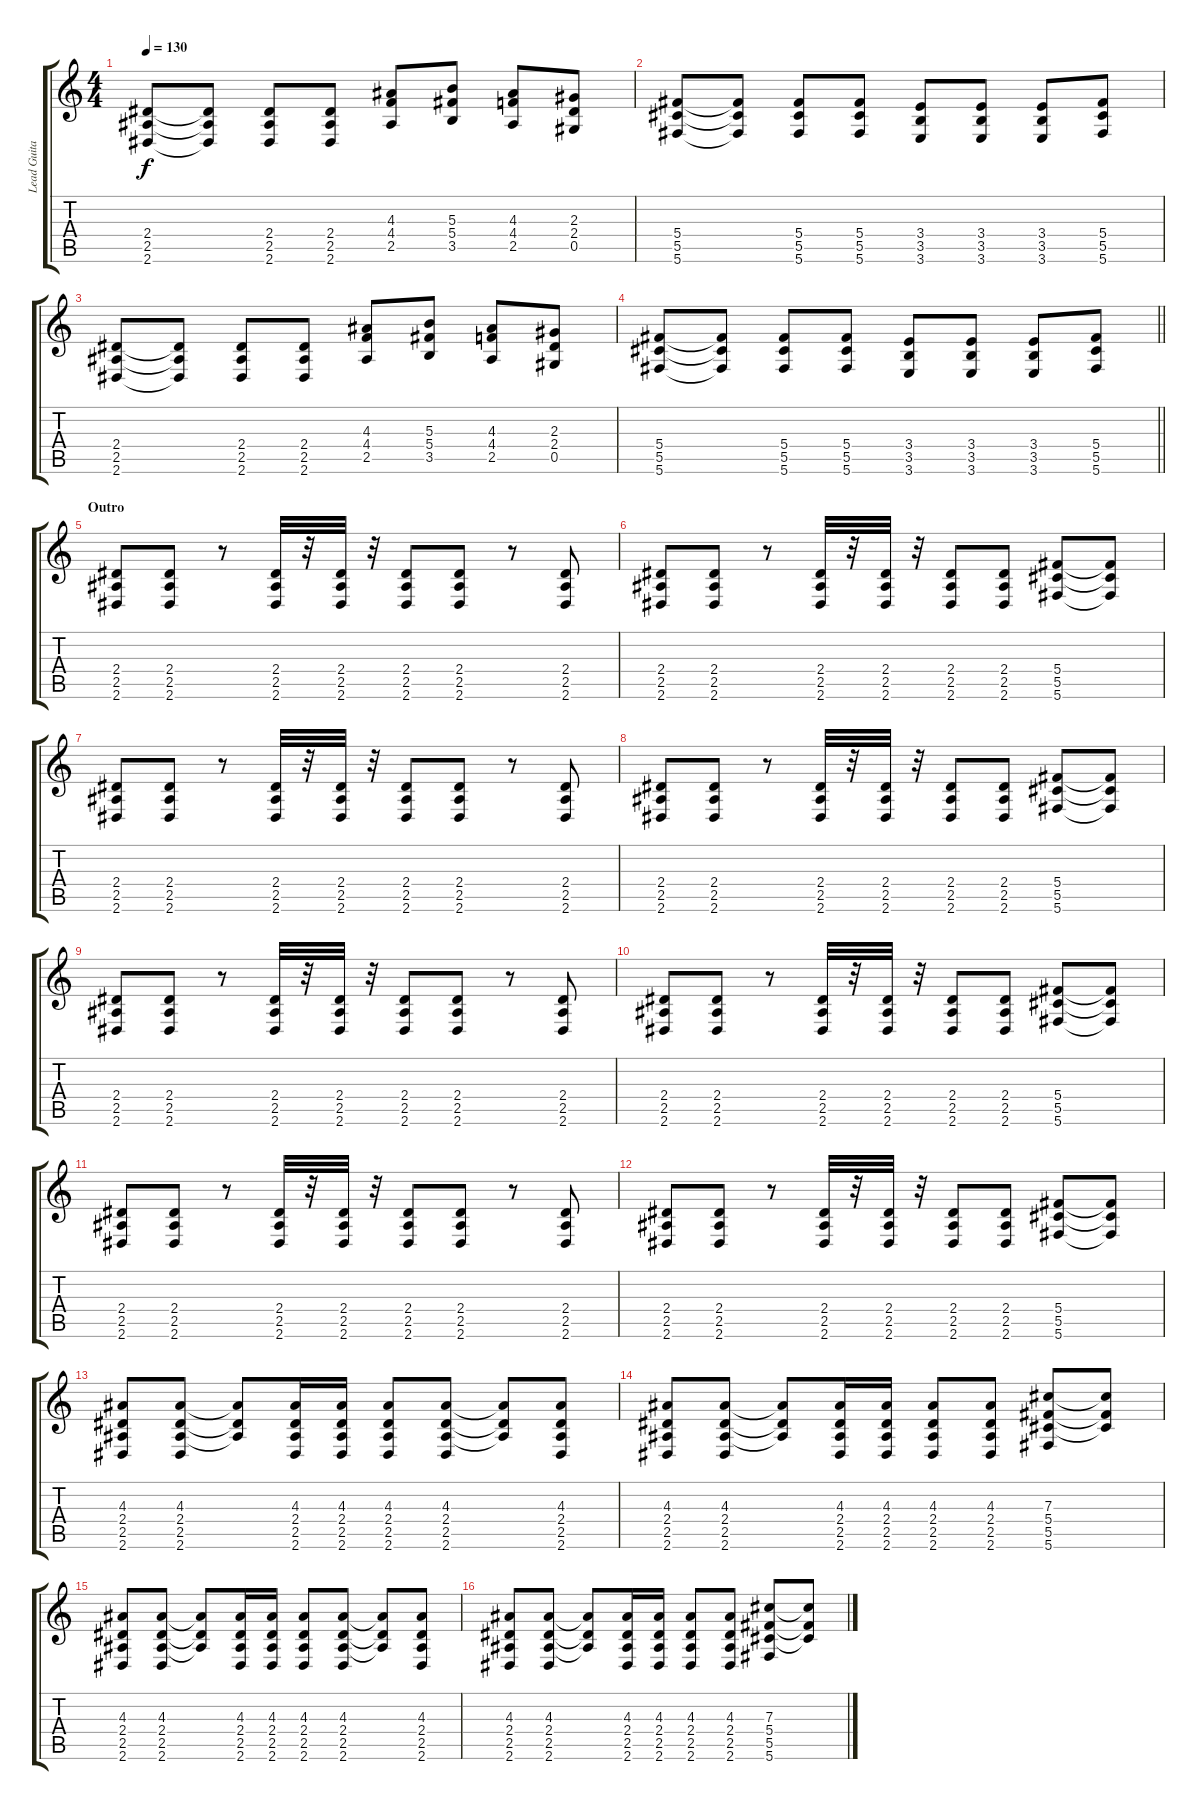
\track ("Lead Guitar - Brad Delson" "Lead Guita") {instrument electricguitarjazz}
\staff {score tabs}
\tuning (Eb4 Bb3 Gb3 Db3 Ab2 Db2) {hide}
\ts (4 4)
\tempo 130
\clef g2
\ks c
(2.4 2.5 2.6).8{dy f} (2.4{t} 2.5{t} 2.6{t}).8 (2.4 2.5 2.6).8 (2.4 2.5 2.6).8 (4.3 4.4 2.5).8 (5.3 5.4 3.5).8 (4.3 4.4 2.5).8 (2.3 2.4 0.5).8 |
(5.4 5.5 5.6).8 (5.4{t} 5.5{t} 5.6{t}).8 (5.4 5.5 5.6).8 (5.4 5.5 5.6).8 (3.4 3.5 3.6).8 (3.4 3.5 3.6).8 (3.4 3.5 3.6).8 (5.4 5.5 5.6).8 |
(2.4 2.5 2.6).8 (2.4{t} 2.5{t} 2.6{t}).8 (2.4 2.5 2.6).8 (2.4 2.5 2.6).8 (4.3 4.4 2.5).8 (5.3 5.4 3.5).8 (4.3 4.4 2.5).8 (2.3 2.4 0.5).8 |
\barLineRight lightlight
(5.4 5.5 5.6).8 (5.4{t} 5.5{t} 5.6{t}).8 (5.4 5.5 5.6).8 (5.4 5.5 5.6).8 (3.4 3.5 3.6).8 (3.4 3.5 3.6).8 (3.4 3.5 3.6).8 (5.4 5.5 5.6).8 |
\section ("" "Outro")
(2.4 2.5 2.6).8 (2.4 2.5 2.6).8 r.8 (2.4 2.5 2.6).32 r.32 (2.4 2.5 2.6).32 r.32 (2.4 2.5 2.6).8 (2.4 2.5 2.6).8 r.8 (2.4 2.5 2.6).8 |
(2.4 2.5 2.6).8 (2.4 2.5 2.6).8 r.8 (2.4 2.5 2.6).32 r.32 (2.4 2.5 2.6).32 r.32 (2.4 2.5 2.6).8 (2.4 2.5 2.6).8 (5.4 5.5 5.6).8 (5.4{t} 5.5{t} 5.6{t}).8 |
(2.4 2.5 2.6).8 (2.4 2.5 2.6).8 r.8 (2.4 2.5 2.6).32 r.32 (2.4 2.5 2.6).32 r.32 (2.4 2.5 2.6).8 (2.4 2.5 2.6).8 r.8 (2.4 2.5 2.6).8 |
(2.4 2.5 2.6).8 (2.4 2.5 2.6).8 r.8 (2.4 2.5 2.6).32 r.32 (2.4 2.5 2.6).32 r.32 (2.4 2.5 2.6).8 (2.4 2.5 2.6).8 (5.4 5.5 5.6).8 (5.4{t} 5.5{t} 5.6{t}).8 |
(2.4 2.5 2.6).8 (2.4 2.5 2.6).8 r.8 (2.4 2.5 2.6).32 r.32 (2.4 2.5 2.6).32 r.32 (2.4 2.5 2.6).8 (2.4 2.5 2.6).8 r.8 (2.4 2.5 2.6).8 |
(2.4 2.5 2.6).8 (2.4 2.5 2.6).8 r.8 (2.4 2.5 2.6).32 r.32 (2.4 2.5 2.6).32 r.32 (2.4 2.5 2.6).8 (2.4 2.5 2.6).8 (5.4 5.5 5.6).8 (5.4{t} 5.5{t} 5.6{t}).8 |
(2.4 2.5 2.6).8 (2.4 2.5 2.6).8 r.8 (2.4 2.5 2.6).32 r.32 (2.4 2.5 2.6).32 r.32 (2.4 2.5 2.6).8 (2.4 2.5 2.6).8 r.8 (2.4 2.5 2.6).8 |
(2.4 2.5 2.6).8 (2.4 2.5 2.6).8 r.8 (2.4 2.5 2.6).32 r.32 (2.4 2.5 2.6).32 r.32 (2.4 2.5 2.6).8 (2.4 2.5 2.6).8 (5.4 5.5 5.6).8 (5.4{t} 5.5{t} 5.6{t}).8 |
(4.3 2.4 2.5 2.6).8 (4.3 2.4 2.5 2.6).8 (4.3{t} 2.4{t} 2.5{t}).8 (4.3 2.4 2.5 2.6).16 (4.3 2.4 2.5 2.6).16 (4.3 2.4 2.5 2.6).8 (4.3 2.4 2.5 2.6).8 (4.3{t} 2.4{t} 2.5{t}).8 (4.3 2.4 2.5 2.6).8 |
(4.3 2.4 2.5 2.6).8 (4.3 2.4 2.5 2.6).8 (4.3{t} 2.4{t} 2.5{t}).8 (4.3 2.4 2.5 2.6).16 (4.3 2.4 2.5 2.6).16 (4.3 2.4 2.5 2.6).8 (4.3 2.4 2.5 2.6).8 (7.3 5.4 5.5 5.6).8 (7.3{t} 5.4{t} 5.5{t}).8 |
(4.3 2.4 2.5 2.6).8 (4.3 2.4 2.5 2.6).8 (4.3{t} 2.4{t} 2.5{t}).8 (4.3 2.4 2.5 2.6).16 (4.3 2.4 2.5 2.6).16 (4.3 2.4 2.5 2.6).8 (4.3 2.4 2.5 2.6).8 (4.3{t} 2.4{t} 2.5{t}).8 (4.3 2.4 2.5 2.6).8 |
(4.3 2.4 2.5 2.6).8 (4.3 2.4 2.5 2.6).8 (4.3{t} 2.4{t} 2.5{t}).8 (4.3 2.4 2.5 2.6).16 (4.3 2.4 2.5 2.6).16 (4.3 2.4 2.5 2.6).8 (4.3 2.4 2.5 2.6).8 (7.3 5.4 5.5 5.6).8 (7.3{t} 5.4{t} 5.5{t}).8
